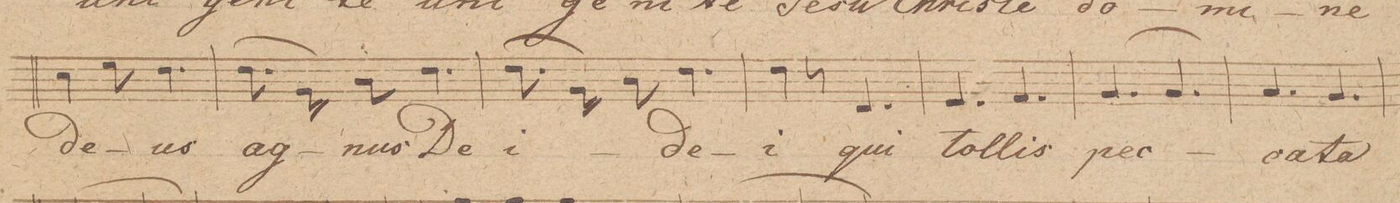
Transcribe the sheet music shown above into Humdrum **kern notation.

**kern	**text	**dynam
*I"Tenore 1mo	*	*
*clefC4	*	*
*k[]	*	*
*M6/8	*	*
4B\	De-	.
8d\	.	.
4.c\	-us	.
=42	=42	=42
(8.c\	ag-	.
16F\)	.	.
8A\	-nus	.
4.c\	De-	.
=43	=43	=43
(8.c\	-i	.
16F\)	.	.
8A\	.	.
4.c\	De-	.
=44	=44	=44
4c\	-i	.
8r	.	.
4.C/	qui	.
=45	=45	=45
4.D/	tol-	.
4.E/	-lis	.
=46	=46	=46
(>4.F/	pec-	.
4.F/)	.	.
=47	=47	=47
4.G/	-ca-	.
4.F/	-ta	.
=48	=48	=48
*-	*-	*-
